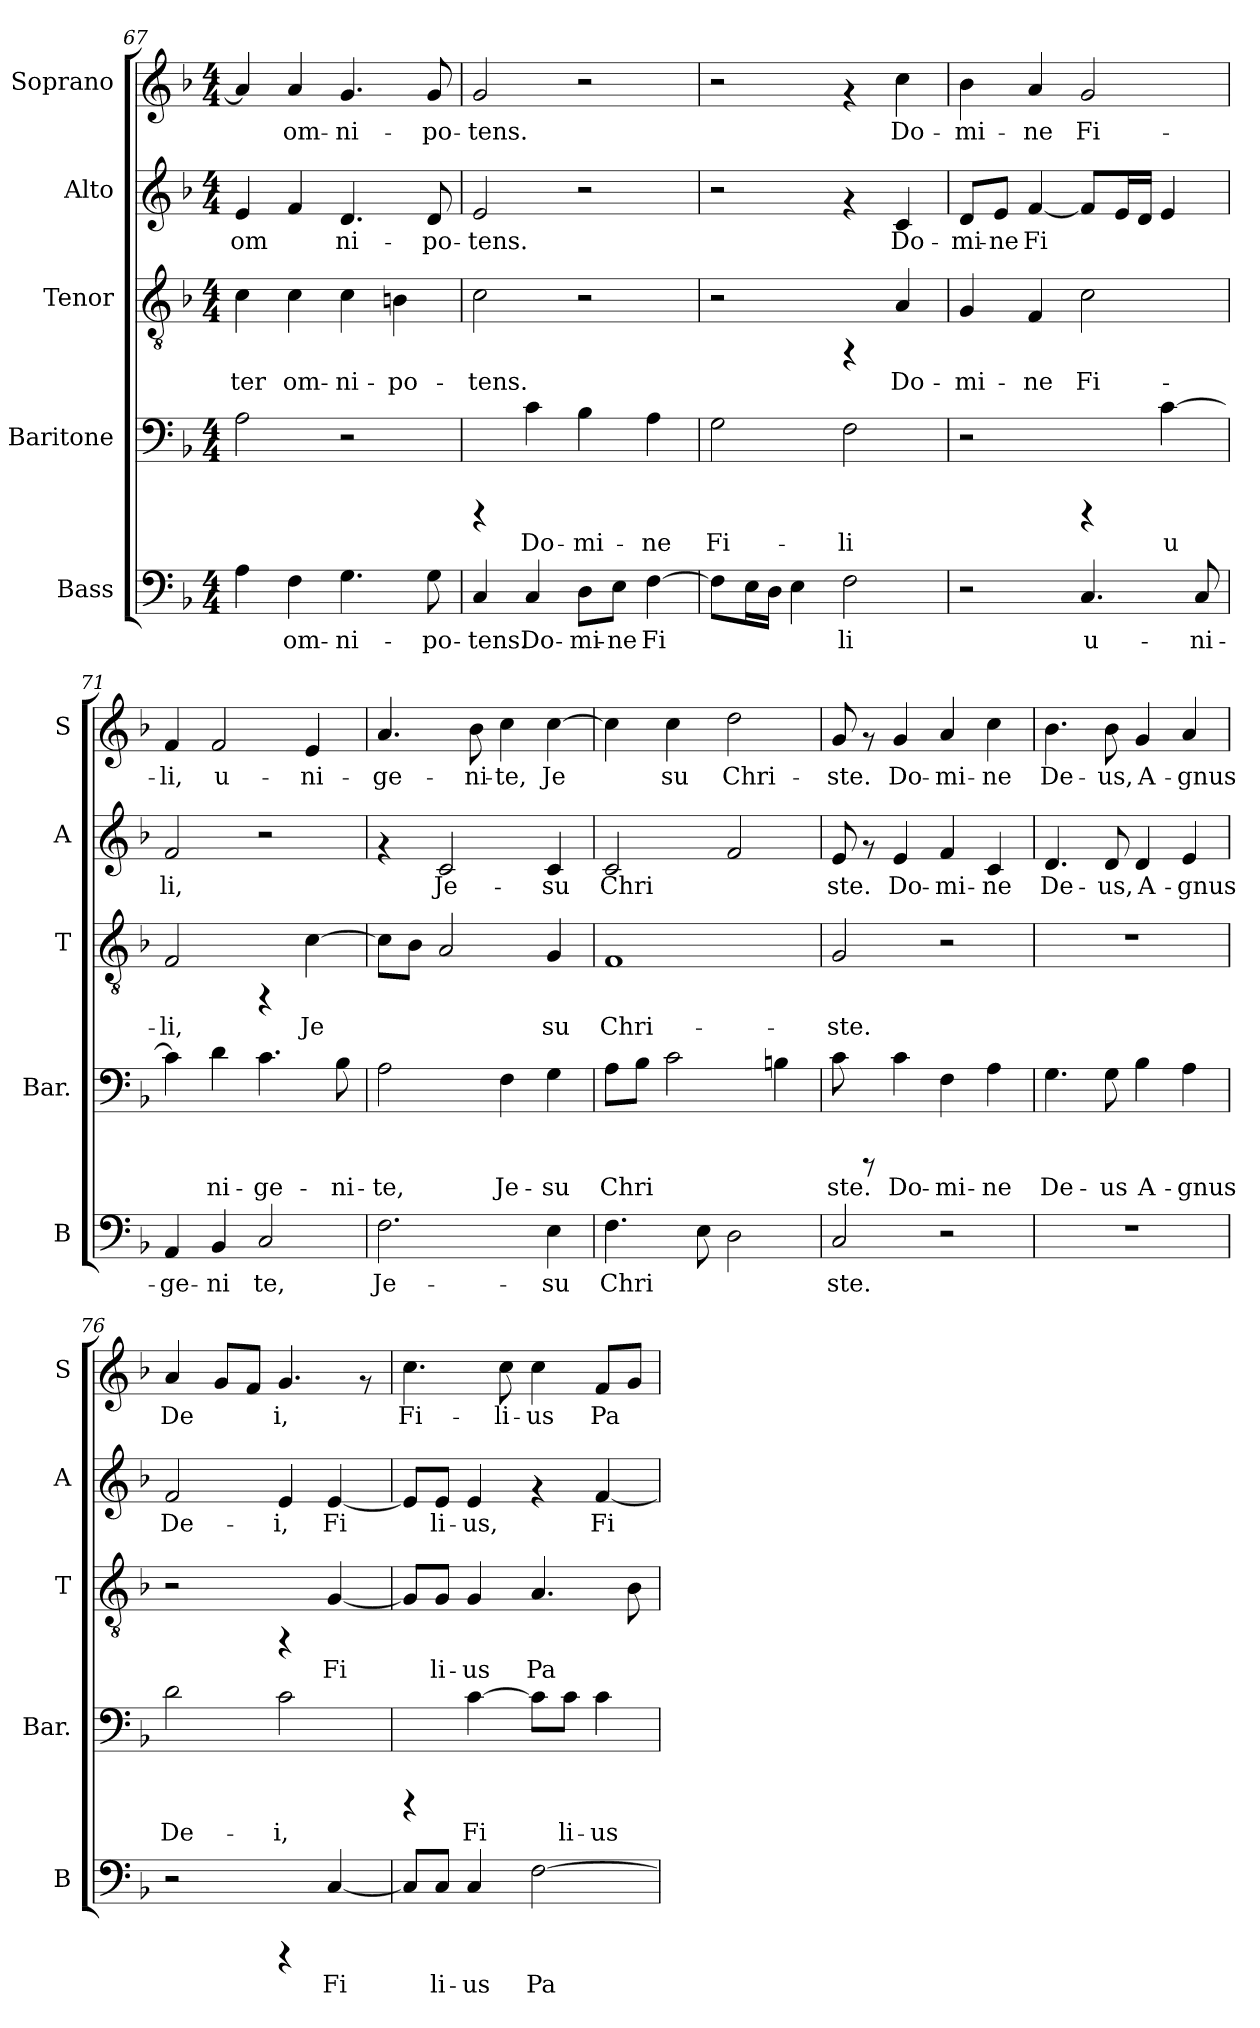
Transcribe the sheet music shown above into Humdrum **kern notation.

**kern	**text	**kern	**text	**kern	**text	**kern	**text	**kern	**text
*part5	*part5	*part4	*part4	*part3	*part3	*part2	*part2	*part1	*part1
*staff5	*staff5	*staff4	*staff4	*staff3	*staff3	*staff2	*staff2	*staff1	*staff1
*I"Bass	*	*I"Baritone	*	*I"Tenor	*	*I"Alto	*	*I"Soprano	*
*I'B	*	*I'Bar.	*	*I'T	*	*I'A	*	*I'S	*
*clefF4	*	*clefF4	*	*clefGv2	*	*clefG2	*	*clefG2	*
*k[b-]	*	*k[b-]	*	*k[b-]	*	*k[b-]	*	*k[b-]	*
*F:	*	*F:	*	*F:	*	*F:	*	*F:	*
*M4/4	*	*M4/4	*	*M4/4	*	*M4/4	*	*M4/4	*
=67	=67	=67	=67	=67	=67	=67	=67	=67	=67
!	!LO:LY:b:cj	!	!LO:LY:b:cj	!	!LO:LY:b:cj	!	!LO:LY:b:cj	!	!LO:LY:b:cj
4A\	.	2A\	.	4c\	-ter	4e/	om-	4a/]	.
!	!LO:LY:b:cj	!	!	!	!LO:LY:b:cj	!	!LO:LY:b:cj	!	!LO:LY:b:cj
4F\	om-	.	.	4c\	om-	4f/	--	4a/	om-
!	!LO:LY:b:cj	!	!	!	!LO:LY:b:cj	!	!LO:LY:b:cj	!	!LO:LY:b:cj
4.G\	-ni-	2r	.	4c\	-ni-	4.d/	-ni-	4.g/	-ni-
!	!	!	!	!	!LO:LY:b:cj	!	!	!	!
.	.	.	.	4Bn\	-po-	.	.	.	.
!	!LO:LY:b:cj	!	!	!	!	!	!LO:LY:b:cj	!	!LO:LY:b:cj
8G\	-po-	.	.	.	.	8d/	-po-	8g/	-po-
=68	=68	=68	=68	=68	=68	=68	=68	=68	=68
!	!LO:LY:b:cj	!	!	!	!LO:LY:b:cj	!	!LO:LY:b:cj	!	!LO:LY:b:cj
4C/	-tens.	4rCCC	.	2c\	-tens.	2e/	-tens.	2g/	-tens.
!	!LO:LY:b:cj	!	!LO:LY:b:cj	!	!	!	!	!	!
4C/	Do-	4c\	Do-	.	.	.	.	.	.
!	!LO:LY:b:cj	!	!LO:LY:b:cj	!	!	!	!	!	!
8D\L	-mi-	4B-\	-mi-	2r	.	2r	.	2r	.
!	!LO:LY:b:cj	!	!	!	!	!	!	!	!
8E\J	-ne	.	.	.	.	.	.	.	.
!	!LO:LY:b:cj	!	!LO:LY:b:cj	!	!	!	!	!	!
[>4F\	Fi-	4A\	-ne	.	.	.	.	.	.
=69	=69	=69	=69	=69	=69	=69	=69	=69	=69
!	!LO:LY:b:cj	!	!LO:LY:b:cj	!	!	!	!	!	!
8F\L]	--	2G\	Fi-	2r	.	2r	.	2r	.
!	!LO:LY:b:cj	!	!	!	!	!	!	!	!
16E\	--	.	.	.	.	.	.	.	.
!	!LO:LY:b:cj	!	!	!	!	!	!	!	!
16D\J	--	.	.	.	.	.	.	.	.
!	!LO:LY:b:cj	!	!	!	!	!	!	!	!
4E\	--	.	.	.	.	.	.	.	.
!	!LO:LY:b:cj	!	!LO:LY:b:cj	!	!	!	!	!	!
2F\	-li	2F\	-li	4rFF	.	4rf	.	4rf	.
!	!	!	!	!	!LO:LY:b:cj	!	!LO:LY:b:cj	!	!LO:LY:b:cj
.	.	.	.	4A/	Do-	4c/	Do-	4cc\	Do-
=70	=70	=70	=70	=70	=70	=70	=70	=70	=70
!	!	!	!	!	!LO:LY:b:cj	!	!LO:LY:b:cj	!	!LO:LY:b:cj
2r	.	2r	.	4G/	-mi-	8d/L	-mi-	4b-\	-mi-
!	!	!	!	!	!	!	!LO:LY:b:cj	!	!
.	.	.	.	.	.	8e/J	-ne	.	.
!	!	!	!	!	!LO:LY:b:cj	!	!LO:LY:b:cj	!	!LO:LY:b:cj
.	.	.	.	4F/	-ne	[<4f/	Fi-	4a/	-ne
!	!LO:LY:b:cj	!	!	!	!LO:LY:b:cj	!	!LO:LY:b:cj	!	!LO:LY:b:cj
4.C/	u-	4rCCC	.	2c\	Fi-	8f/L]	--	2g/	Fi-
!	!	!	!	!	!	!	!LO:LY:b:cj	!	!
.	.	.	.	.	.	16e/	--	.	.
!	!	!	!	!	!	!	!LO:LY:b:cj	!	!
.	.	.	.	.	.	16d/J	--	.	.
!	!	!	!LO:LY:b:cj	!	!	!	!LO:LY:b:cj	!	!
.	.	[>4c\	u-	.	.	4e/	--	.	.
!	!LO:LY:b:cj	!	!	!	!	!	!	!	!
8C/	-ni-	.	.	.	.	.	.	.	.
!!LO:PB:g=z
=71	=71	=71	=71	=71	=71	=71	=71	=71	=71
!	!LO:LY:b:cj	!	!LO:LY:b:cj	!	!LO:LY:b:cj	!	!LO:LY:b:cj	!	!LO:LY:b:cj
4AA/	-ge-	4c\]	--	2F/	-li,	2f/	-li,	4f/	-li,
!	!LO:LY:b:cj	!	!LO:LY:b:cj	!	!	!	!	!	!LO:LY:b:cj
4BB-/	-ni	4d\	-ni-	.	.	.	.	2f/	u-
!	!LO:LY:b:cj	!	!LO:LY:b:cj	!	!	!	!	!	!
2C/	te,	4.c\	-ge-	4rFF	.	2r	.	.	.
!	!	!	!	!	!LO:LY:b:cj	!	!	!	!LO:LY:b:cj
.	.	.	.	[>4c\	Je-	.	.	4e/	-ni-
!	!	!	!LO:LY:b:cj	!	!	!	!	!	!
.	.	8B-\	-ni-	.	.	.	.	.	.
=72	=72	=72	=72	=72	=72	=72	=72	=72	=72
!	!LO:LY:b:cj	!	!LO:LY:b:cj	!	!LO:LY:b:cj	!	!	!	!LO:LY:b:cj
2.F\	Je-	2A\	-te,	8c\L]	--	4rf	.	4.a/	-ge-
!	!	!	!	!	!LO:LY:b:cj	!	!	!	!
.	.	.	.	8B-\J	--	.	.	.	.
!	!	!	!	!	!LO:LY:b:cj	!	!LO:LY:b:cj	!	!
.	.	.	.	2A/	--	2c/	Je-	.	.
!	!	!	!	!	!	!	!	!	!LO:LY:b:cj
.	.	.	.	.	.	.	.	8b-\	-ni-
!	!	!	!LO:LY:b:cj	!	!	!	!	!	!LO:LY:b:cj
.	.	4F\	Je-	.	.	.	.	4cc\	-te,
!	!LO:LY:b:cj	!	!LO:LY:b:cj	!	!LO:LY:b:cj	!	!LO:LY:b:cj	!	!LO:LY:b:cj
4E\	-su	4G\	-su	4G/	-su	4c/	-su	[>4cc\	Je-
=73	=73	=73	=73	=73	=73	=73	=73	=73	=73
!	!LO:LY:b:cj	!	!LO:LY:b:cj	!	!LO:LY:b:cj	!	!LO:LY:b:cj	!	!LO:LY:b:cj
4.F\	Chri-	8A\L	Chri-	1F	Chri-	2c/	Chri-	4cc\]	--
!	!	!	!LO:LY:b:cj	!	!	!	!	!	!
.	.	8B-\J	--	.	.	.	.	.	.
!	!	!	!LO:LY:b:cj	!	!	!	!	!	!LO:LY:b:cj
.	.	2c\	--	.	.	.	.	4cc\	-su
!	!LO:LY:b:cj	!	!	!	!	!	!	!	!
8E\	--	.	.	.	.	.	.	.	.
!	!LO:LY:b:cj	!	!	!	!	!	!LO:LY:b:cj	!	!LO:LY:b:cj
2D\	--	.	.	.	.	2f/	--	2dd\	Chri-
!	!	!	!LO:LY:b:cj	!	!	!	!	!	!
.	.	4Bn\	--	.	.	.	.	.	.
=74	=74	=74	=74	=74	=74	=74	=74	=74	=74
!	!LO:LY:b:cj	!	!LO:LY:b:cj	!	!LO:LY:b:cj	!	!LO:LY:b:cj	!	!LO:LY:b:cj
2C/	-ste.	8c\	-ste.	2G/	-ste.	8e/	-ste.	8g/	-ste.
.	.	8rCCC	.	.	.	8rf	.	8rf	.
!	!	!	!LO:LY:b:cj	!	!	!	!LO:LY:b:cj	!	!LO:LY:b:cj
.	.	4c\	Do-	.	.	4e/	Do-	4g/	Do-
!	!	!	!LO:LY:b:cj	!	!	!	!LO:LY:b:cj	!	!LO:LY:b:cj
2r	.	4F\	-mi-	2r	.	4f/	-mi-	4a/	-mi-
!	!	!	!LO:LY:b:cj	!	!	!	!LO:LY:b:cj	!	!LO:LY:b:cj
.	.	4A\	-ne	.	.	4c/	-ne	4cc\	-ne
=75	=75	=75	=75	=75	=75	=75	=75	=75	=75
!	!	!	!LO:LY:b:cj	!	!	!	!LO:LY:b:cj	!	!LO:LY:b:cj
1r	.	4.G\	De-	1r	.	4.d/	De-	4.b-\	De-
!	!	!	!LO:LY:b:cj	!	!	!	!LO:LY:b:cj	!	!LO:LY:b:cj
.	.	8G\	-us	.	.	8d/	-us,	8b-\	-us,
!	!	!	!LO:LY:b:cj	!	!	!	!LO:LY:b:cj	!	!LO:LY:b:cj
.	.	4B-\	A-	.	.	4d/	A-	4g/	A-
!	!	!	!LO:LY:b:cj	!	!	!	!LO:LY:b:cj	!	!LO:LY:b:cj
.	.	4A\	-gnus	.	.	4e/	-gnus	4a/	-gnus
!!LO:LB:g=z
=76	=76	=76	=76	=76	=76	=76	=76	=76	=76
!	!	!	!LO:LY:b:cj	!	!	!	!LO:LY:b:cj	!	!LO:LY:b:cj
2r	.	2d\	De-	2r	.	2f/	De-	4a/	De-
!	!	!	!	!	!	!	!	!	!LO:LY:b:cj
.	.	.	.	.	.	.	.	8g/L	--
!	!	!	!	!	!	!	!	!	!LO:LY:b:cj
.	.	.	.	.	.	.	.	8f/J	--
!	!	!	!LO:LY:b:cj	!	!	!	!LO:LY:b:cj	!	!LO:LY:b:cj
4rCCC	.	2c\	-i,	4rFF	.	4e/	-i,	4.g/	-i,
!	!LO:LY:b:cj	!	!	!	!LO:LY:b:cj	!	!LO:LY:b:cj	!	!
[<4C/	Fi-	.	.	[<4G/	Fi-	[<4e/	Fi-	.	.
.	.	.	.	.	.	.	.	8rf	.
=77	=77	=77	=77	=77	=77	=77	=77	=77	=77
!	!LO:LY:b:cj	!	!	!	!LO:LY:b:cj	!	!LO:LY:b:cj	!	!LO:LY:b:cj
8C/L]	--	4rCCC	.	8G/L]	--	8e/L]	--	4.cc\	Fi-
!	!LO:LY:b:cj	!	!	!	!LO:LY:b:cj	!	!LO:LY:b:cj	!	!
8C/J	-li-	.	.	8G/J	-li-	8e/J	-li-	.	.
!	!LO:LY:b:cj	!	!LO:LY:b:cj	!	!LO:LY:b:cj	!	!LO:LY:b:cj	!	!
4C/	-us	[>4c\	Fi-	4G/	-us	4e/	-us,	.	.
!	!	!	!	!	!	!	!	!	!LO:LY:b:cj
.	.	.	.	.	.	.	.	8cc\	-li-
!	!LO:LY:b:cj	!	!LO:LY:b:cj	!	!LO:LY:b:cj	!	!	!	!LO:LY:b:cj
[>2F\	Pa-	8c\L]	--	4.A/	Pa-	4rf	.	4cc\	-us
!	!	!	!LO:LY:b:cj	!	!	!	!	!	!
.	.	8c\J	-li-	.	.	.	.	.	.
!	!	!	!LO:LY:b:cj	!	!	!	!LO:LY:b:cj	!	!LO:LY:b:cj
.	.	4c\	-us	.	.	[<4f/	Fi-	8f/L	Pa-
!	!	!	!	!	!LO:LY:b:cj	!	!	!	!LO:LY:b:cj
.	.	.	.	8B-\	--	.	.	8g/J	--
=	=	=	=	=	=	=	=	=	=
*-	*-	*-	*-	*-	*-	*-	*-	*-	*-
